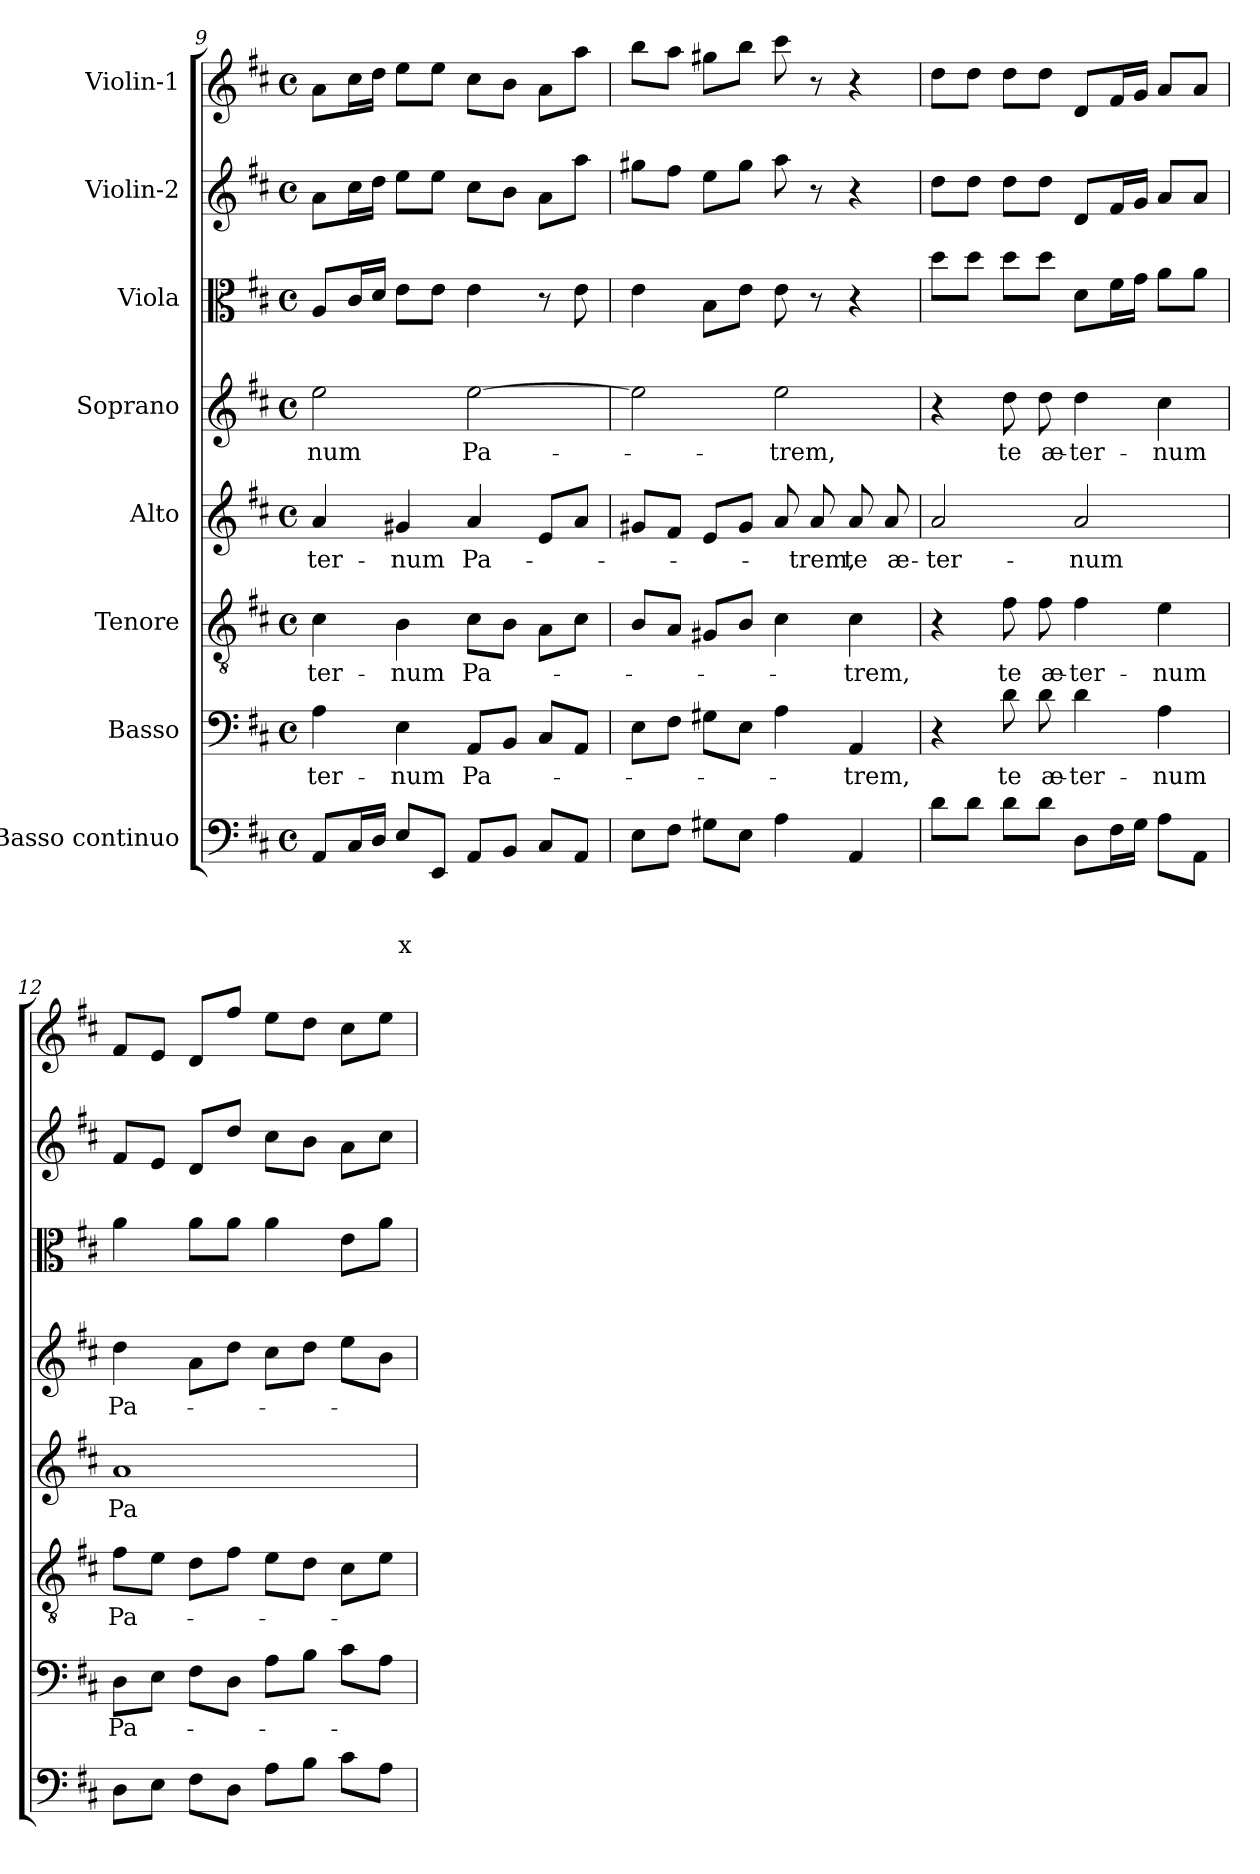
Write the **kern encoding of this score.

**kern	**text	**text	**text	**kern	**text	**kern	**text	**kern	**text	**kern	**text	**kern	**kern	**kern
*part8	*part8	*part8	*part8	*part7	*part7	*part6	*part6	*part5	*part5	*part4	*part4	*part3	*part2	*part1
*staff8	*staff8	*staff8	*staff8	*staff7	*staff7	*staff6	*staff6	*staff5	*staff5	*staff4	*staff4	*staff3	*staff2	*staff1
*I"Basso continuo	*	*	*	*I"Basso	*	*I"Tenore	*	*I"Alto	*	*I"Soprano	*	*I"Viola	*I"Violin-2	*I"Violin-1
!!LO:LB:g=z
*clefF4	*	*	*	*clefF4	*	*clefGv2	*	*clefG2	*	*clefG2	*	*clefC3	*clefG2	*clefG2
*k[f#c#]	*	*	*	*k[f#c#]	*	*k[f#c#]	*	*k[f#c#]	*	*k[f#c#]	*	*k[f#c#]	*k[f#c#]	*k[f#c#]
*D:	*	*	*	*D:	*	*D:	*	*D:	*	*D:	*	*D:	*D:	*D:
*M4/4	*	*	*	*M4/4	*	*M4/4	*	*M4/4	*	*M4/4	*	*M4/4	*M4/4	*M4/4
*met(c)	*	*	*	*met(c)	*	*met(c)	*	*met(c)	*	*met(c)	*	*met(c)	*met(c)	*met(c)
=9	=9	=9	=9	=9	=9	=9	=9	=9	=9	=9	=9	=9	=9	=9
!	!	!	!	!	!LO:LY:b	!	!LO:LY:b	!	!LO:LY:b	!	!LO:LY:b	!	!	!
8AA/L	.	.	.	4A\	-ter-	4c#\	-ter-	4a/	-ter-	2ee\	-num	8A/L	8a\L	8a\L
16C#/L	.	.	.	.	.	.	.	.	.	.	.	16c#/L	16cc#\L	16cc#\L
16D/JJ	.	.	.	.	.	.	.	.	.	.	.	16d/JJ	16dd\JJ	16dd\JJ
!	!	!	!LO:LY:b	!	!LO:LY:b	!	!LO:LY:b	!	!LO:LY:b	!	!	!	!	!
8E/L	.	.	x	4E\	-num	4B\	-num	4g#X/	-num	.	.	8e\L	8ee\L	8ee\L
8EE/J	.	.	.	.	.	.	.	.	.	.	.	8e\J	8ee\J	8ee\J
!	!	!	!	!	!LO:LY:b	!	!LO:LY:b	!	!LO:LY:b	!	!LO:LY:b	!	!	!
8AA/L	.	.	.	8AA/L	Pa-	8c#\L	Pa-	4a/	Pa-	[2ee\	Pa-	4e\	8cc#\L	8cc#\L
8BB/J	.	.	.	8BB/J	.	8B\J	.	.	.	.	.	.	8b\J	8b\J
8C#/L	.	.	.	8C#/L	.	8A\L	.	8e/L	.	.	.	8r	8a\L	8a\L
8AA/J	.	.	.	8AA/J	.	8c#\J	.	8a/J	.	.	.	8e\	8aa\J	8aa\J
=10	=10	=10	=10	=10	=10	=10	=10	=10	=10	=10	=10	=10	=10	=10
8E\L	.	.	.	8E\L	.	8B/L	.	8g#X/L	.	2ee\]	.	4e\	8gg#X\L	8bb\L
8F#\J	.	.	.	8F#\J	.	8A/J	.	8f#/J	.	.	.	.	8ff#\J	8aa\J
8G#X\L	.	.	.	8G#X\L	.	8G#X/L	.	8e/L	.	.	.	8B\L	8ee\L	8gg#X\L
8E\J	.	.	.	8E\J	.	8B/J	.	8g#/J	.	.	.	8e\J	8gg#\J	8bb\J
!	!	!	!	!	!	!	!	!	!	!	!LO:LY:b	!	!	!
4A\	.	.	.	4A\	.	4c#\	.	8a/	.	2ee\	-trem,	8e\	8aa\	8ccc#\
!	!	!	!	!	!	!	!	!	!LO:LY:b	!	!	!	!	!
.	.	.	.	.	.	.	.	8a/	-trem,	.	.	8r	8r	8r
!	!	!	!	!	!LO:LY:b	!	!LO:LY:b	!	!LO:LY:b	!	!	!	!	!
4AA/	.	.	.	4AA/	-trem,	4c#\	-trem,	8a/	te	.	.	4r	4r	4r
!	!	!	!	!	!	!	!	!	!LO:LY:b	!	!	!	!	!
.	.	.	.	.	.	.	.	8a/	æ-	.	.	.	.	.
=11	=11	=11	=11	=11	=11	=11	=11	=11	=11	=11	=11	=11	=11	=11
!	!	!	!	!	!	!	!	!	!LO:LY:b	!	!	!	!	!
8d\L	.	.	.	4r	.	4r	.	2a/	-ter-	4r	.	8dd\L	8dd\L	8dd\L
8d\J	.	.	.	.	.	.	.	.	.	.	.	8dd\J	8dd\J	8dd\J
!	!	!	!	!	!LO:LY:b	!	!LO:LY:b	!	!	!	!LO:LY:b	!	!	!
8d\L	.	.	.	8d\	te	8f#\	te	.	.	8dd\	te	8dd\L	8dd\L	8dd\L
!	!	!	!	!	!LO:LY:b	!	!LO:LY:b	!	!	!	!LO:LY:b	!	!	!
8d\J	.	.	.	8d\	æ-	8f#\	æ-	.	.	8dd\	æ-	8dd\J	8dd\J	8dd\J
!	!	!	!	!	!LO:LY:b	!	!LO:LY:b	!	!LO:LY:b	!	!LO:LY:b	!	!	!
8D\L	.	.	.	4d\	-ter-	4f#\	-ter-	2a/	-num	4dd\	-ter-	8d\L	8d/L	8d/L
16F#\L	.	.	.	.	.	.	.	.	.	.	.	16f#\L	16f#/L	16f#/L
16G\JJ	.	.	.	.	.	.	.	.	.	.	.	16g\JJ	16g/JJ	16g/JJ
!	!	!	!	!	!LO:LY:b	!	!LO:LY:b	!	!	!	!LO:LY:b	!	!	!
8A\L	.	.	.	4A\	-num	4e\	-num	.	.	4cc#\	-num	8a\L	8a/L	8a/L
8AA\J	.	.	.	.	.	.	.	.	.	.	.	8a\J	8a/J	8a/J
=12	=12	=12	=12	=12	=12	=12	=12	=12	=12	=12	=12	=12	=12	=12
!	!	!	!	!	!LO:LY:b	!	!LO:LY:b	!	!LO:LY:b	!	!LO:LY:b	!	!	!
8D\L	.	.	.	8D\L	Pa-	8f#\L	Pa-	1a	Pa-	4dd\	Pa-	4a\	8f#/L	8f#/L
8E\J	.	.	.	8E\J	.	8e\J	.	.	.	.	.	.	8e/J	8e/J
8F#\L	.	.	.	8F#\L	.	8d\L	.	.	.	8a\L	.	8a\L	8d/L	8d/L
8D\J	.	.	.	8D\J	.	8f#\J	.	.	.	8dd\J	.	8a\J	8dd/J	8ff#/J
8A\L	.	.	.	8A\L	.	8e\L	.	.	.	8cc#\L	.	4a\	8cc#\L	8ee\L
8B\J	.	.	.	8B\J	.	8d\J	.	.	.	8dd\J	.	.	8b\J	8dd\J
8c#\L	.	.	.	8c#\L	.	8c#\L	.	.	.	8ee\L	.	8e\L	8a\L	8cc#\L
8A\J	.	.	.	8A\J	.	8e\J	.	.	.	8b\J	.	8a\J	8cc#\J	8ee\J
=	=	=	=	=	=	=	=	=	=	=	=	=	=	=
*-	*-	*-	*-	*-	*-	*-	*-	*-	*-	*-	*-	*-	*-	*-
